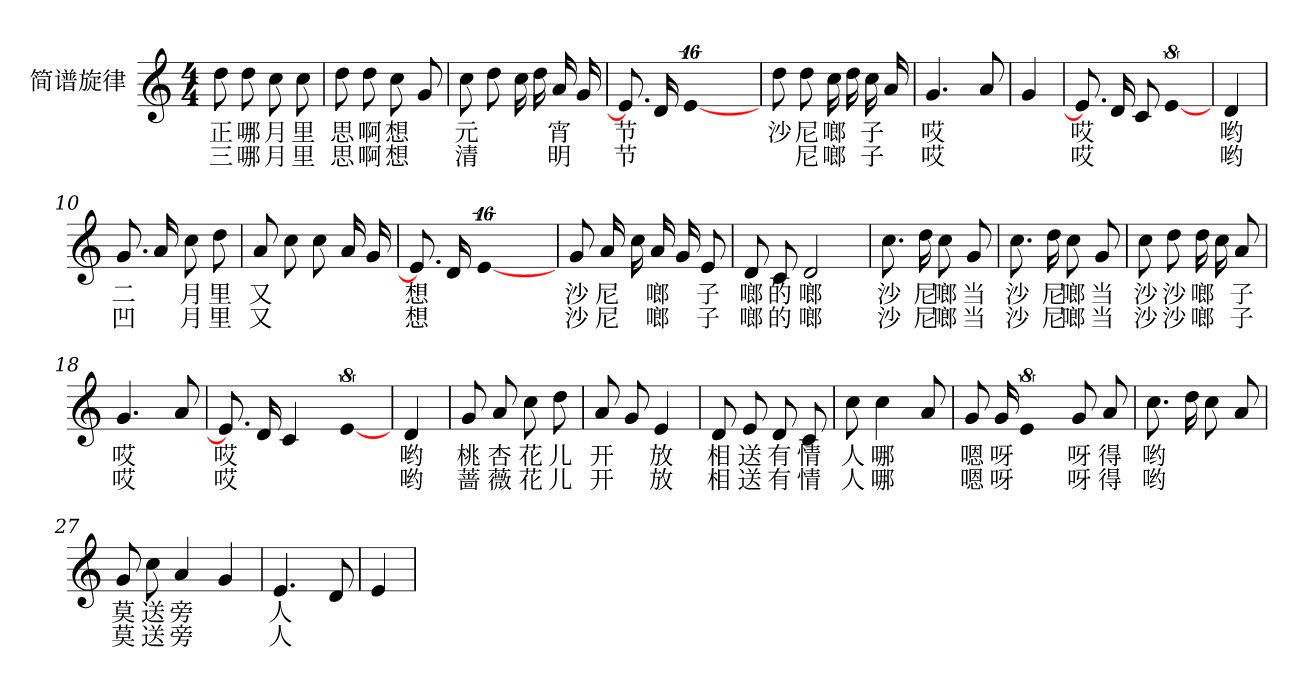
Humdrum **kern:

**kern	**text	**text
*part1	*part1	*part1
*staff1	*staff1	*staff1
*I"简谱旋律	*	*
*k[]	*	*
*M4/4	*	*
=1	=1	=1
8dd	正	三
8dd	哪	哪
8cc	月	月
8cc	里	里
=2	=2	=2
8dd	思	思
8dd	啊	啊
8cc	想	想
8g	.	.
=3	=3	=3
8cc	元	清
8dd	.	.
16cc	.	.
16dd	.	.
16a	宵	明
16g	.	.
=4	=4	=4
8.e]	节	节
16d	.	.
!LO:N:vis=2	!	!
[16%11e	.	.
=5	=5	=5
8dd	沙	.
8dd	尼	尼
16cc	啷	啷
16dd	.	.
16cc	子	子
16a	.	.
=6	=6	=6
4.g	哎	哎
8a	.	.
=7	=7	=7
4g	.	.
=8	=8	=8
8.e]	哎	哎
16d	.	.
8c	.	.
!LO:N:vis=4	!	!
[16%5e	.	.
=9	=9	=9
4d	哟	哟
=10	=10	=10
8.g	二	凹
16a	.	.
8cc	月	月
8dd	里	里
=11	=11	=11
8a	又	又
8cc	.	.
8cc	.	.
16a	.	.
16g	.	.
=12	=12	=12
8.e]	想	想
16d	.	.
!LO:N:vis=2	!	!
[16%11e	.	.
=13	=13	=13
8g	沙	沙
16a	尼	尼
16cc	.	.
16a	啷	啷
16g	.	.
8e	子	子
=14	=14	=14
8d	啷	啷
8c	的	的
2d	啷	啷
=15	=15	=15
8.cc	沙	沙
16dd	尼	尼
8cc	啷	啷
8g	当	当
=16	=16	=16
8.cc	沙	沙
16dd	尼	尼
8cc	啷	啷
8g	当	当
=17	=17	=17
8cc	沙	沙
8dd	沙	沙
16dd	啷	啷
16cc	.	.
8a	子	子
=18	=18	=18
4.g	哎	哎
8a	.	.
=19	=19	=19
8.e]	哎	哎
16d	.	.
!LO:N:vis=4	!	!
4.c	.	.
!LO:N:vis=4	!	!
[16%5e	.	.
=20	=20	=20
4d	哟	哟
=21	=21	=21
8g	桃	蔷
8a	杏	薇
8cc	花	花
8dd	儿	儿
=22	=22	=22
8a	开	开
8g	.	.
4e	放	放
=23	=23	=23
8d	相	相
8e	送	送
8d	有	有
8c	情	情
=24	=24	=24
8cc	人	人
4cc	哪	哪
8a	.	.
=25	=25	=25
8g	嗯	嗯
16g	呀	呀
!LO:N:vis=4	!	!
16%5e	.	.
8g	呀	呀
8a	得	得
=26	=26	=26
8.cc	哟	哟
16dd	.	.
8cc	.	.
8a	.	.
=27	=27	=27
8g	莫	莫
8cc	送	送
4a	旁	旁
4g	.	.
=28	=28	=28
4.e	人	人
8d	.	.
=29	=29	=29
4e	.	.
=	=	=
*-	*-	*-
